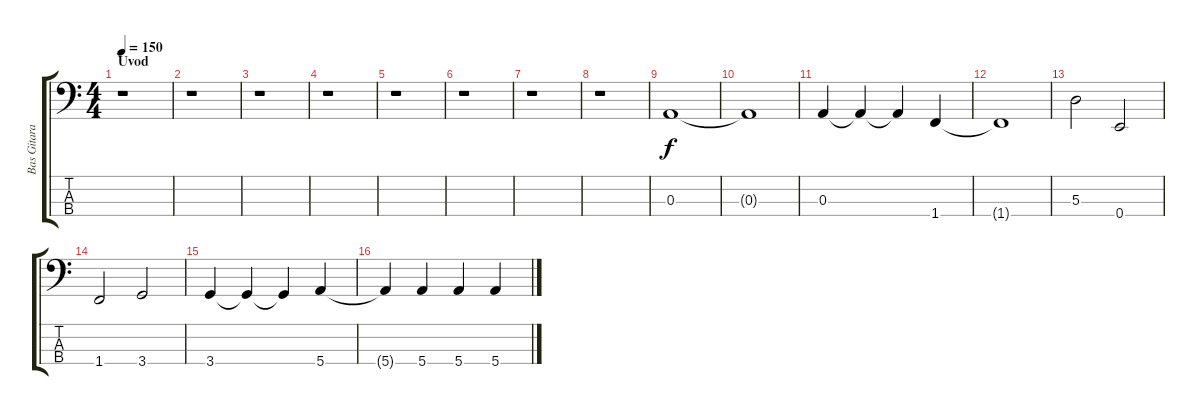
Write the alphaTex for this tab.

\track ("Bas Gitara" "Bas Gitara") {instrument electricbassfinger}
\staff {score tabs}
\tuning (G2 D2 A1 E1) {hide}
\ts (4 4)
\section ("" "Uvod")
\tempo 150
\clef f4
\ks c
r.1{dy f instrument electricbassfinger} |
r.1 |
r.1 |
r.1 |
r.1 |
r.1 |
r.1 |
r.1 |
0.3.1 |
0.3{t}.1 |
0.3.4 0.3{t}.4 0.3{t}.4 1.4.4 |
1.4{t}.1 |
5.3.2 0.4.2 |
1.4.2 3.4.2 |
3.4.4 3.4{t}.4 3.4{t}.4 5.4.4 |
5.4{t}.4 5.4.4 5.4.4 5.4.4
